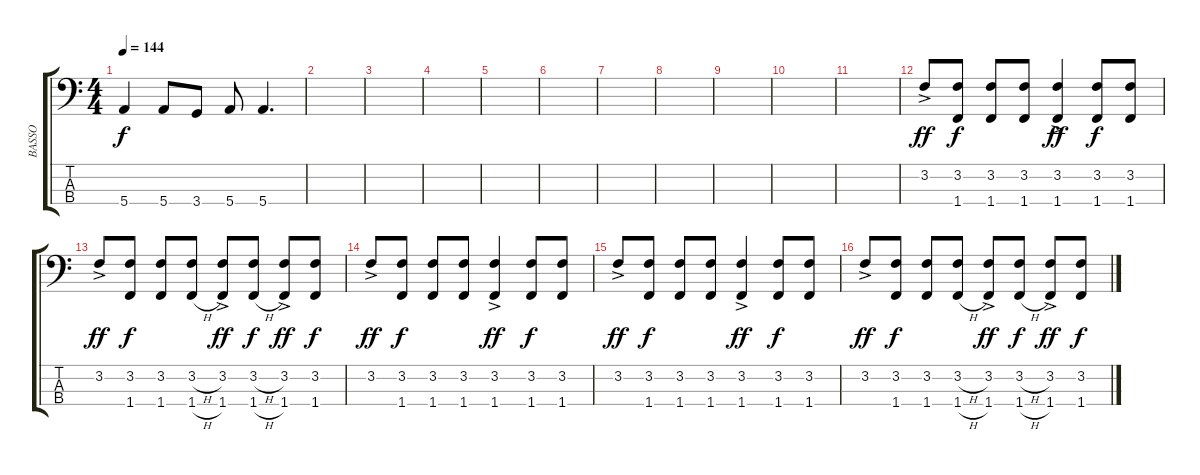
\track ("BASSO" "BASSO") {instrument electricbassfinger}
\staff {score tabs}
\tuning (G2 D2 A1 E1) {hide}
\ts (4 4)
\tempo 144
\clef f4
\ks c
5.4.4{dy f} 5.4.8 3.4.8 5.4.8 5.4.4{d} |
|
|
|
|
|
|
|
|
|
|
3.2{ac}.8{dy ff} (3.2 1.4).8{dy f} (3.2 1.4).8 (3.2 1.4).8 (3.2 1.4{ac}).4{dy ff} (3.2 1.4).8{dy f} (3.2 1.4).8 |
3.2{ac}.8{dy ff} (3.2 1.4).8{dy f} (3.2 1.4).8 (3.2{h} 1.4{h}).8 (3.2 1.4{ac}).8{dy ff} (3.2{h} 1.4{h}).8{dy f} (3.2 1.4{ac}).8{dy ff} (3.2 1.4).8{dy f} |
3.2{ac}.8{dy ff} (3.2 1.4).8{dy f} (3.2 1.4).8 (3.2 1.4).8 (3.2 1.4{ac}).4{dy ff} (3.2 1.4).8{dy f} (3.2 1.4).8 |
3.2{ac}.8{dy ff} (3.2 1.4).8{dy f} (3.2 1.4).8 (3.2 1.4).8 (3.2 1.4{ac}).4{dy ff} (3.2 1.4).8{dy f} (3.2 1.4).8 |
3.2{ac}.8{dy ff} (3.2 1.4).8{dy f} (3.2 1.4).8 (3.2{h} 1.4{h}).8 (3.2 1.4{ac}).8{dy ff} (3.2{h} 1.4{h}).8{dy f} (3.2 1.4{ac}).8{dy ff} (3.2 1.4).8{dy f}
